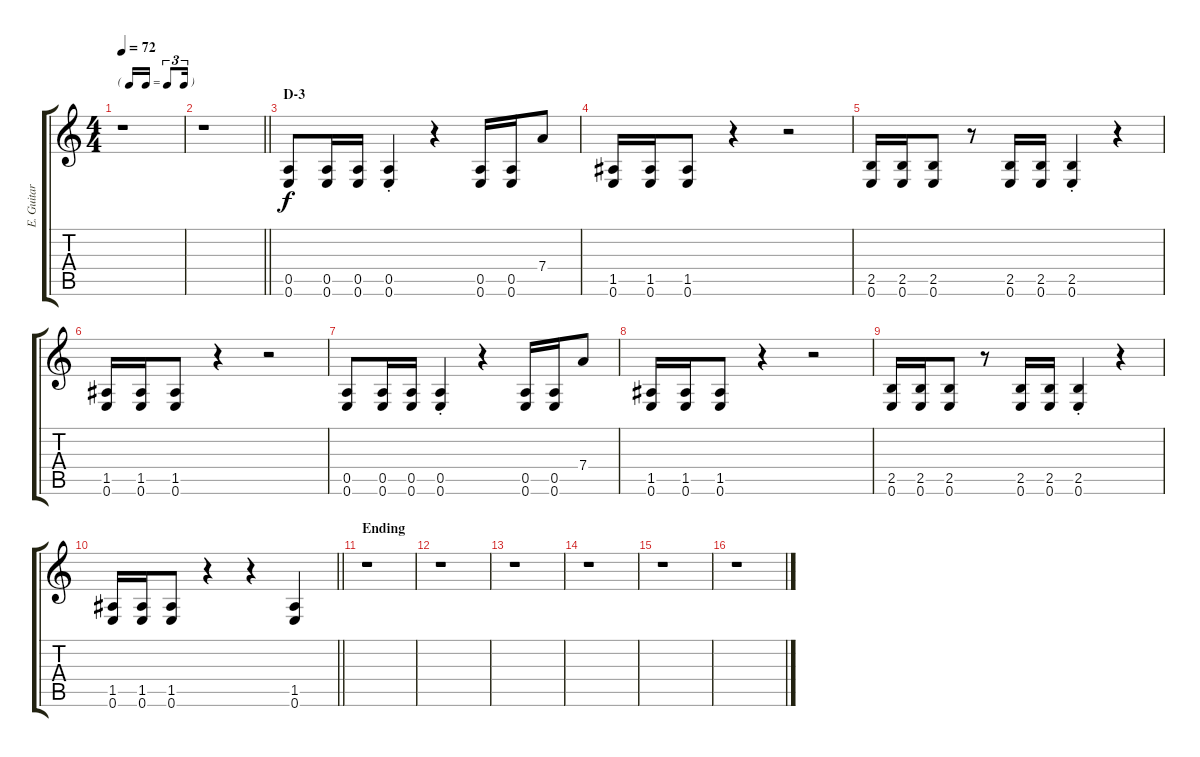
\track ("E. Guitar I" "E. Guitar ") {instrument overdrivenguitar}
\staff {score tabs}
\tuning (E4 B3 G3 D3 A2 E2) {hide}
\ts (4 4)
\tf triplet16th
\tempo 72
\clef g2
\ks c
r.1{dy f} |
\barLineRight lightlight
r.1 |
\section ("" "D-3")
(0.5 0.6).8 (0.5 0.6).16 (0.5 0.6).16 (0.5{st} 0.6{st}).4 r.4 (0.5 0.6).16 (0.5 0.6).16 7.4.8 |
(1.5 0.6).16 (1.5 0.6).16 (1.5 0.6).8 r.4 r.2 |
(2.5 0.6).16 (2.5 0.6).16 (2.5 0.6).8 r.8 (2.5 0.6).16 (2.5 0.6).16 (2.5{st} 0.6{st}).4 r.4 |
(1.5 0.6).16 (1.5 0.6).16 (1.5 0.6).8 r.4 r.2 |
(0.5 0.6).8 (0.5 0.6).16 (0.5 0.6).16 (0.5{st} 0.6{st}).4 r.4 (0.5 0.6).16 (0.5 0.6).16 7.4.8 |
(1.5 0.6).16 (1.5 0.6).16 (1.5 0.6).8 r.4 r.2 |
(2.5 0.6).16 (2.5 0.6).16 (2.5 0.6).8 r.8 (2.5 0.6).16 (2.5 0.6).16 (2.5{st} 0.6{st}).4 r.4 |
\barLineRight lightlight
(1.5 0.6).16 (1.5 0.6).16 (1.5 0.6).8 r.4 r.4 (1.5 0.6).4 |
\section ("" "Ending")
r.1 |
r.1 |
r.1 |
r.1 |
r.1 |
r.1
